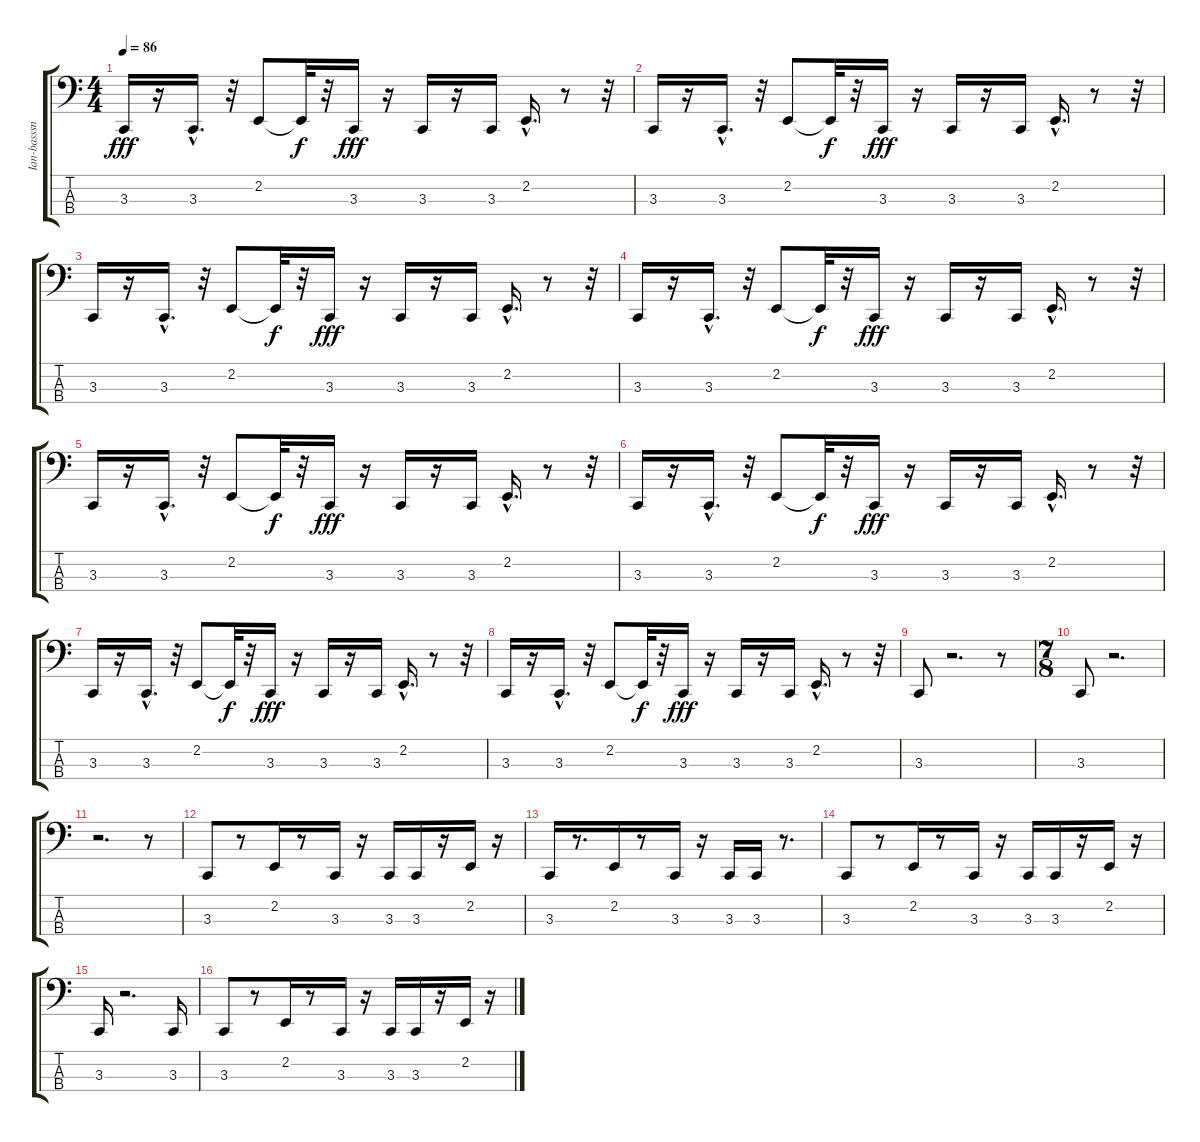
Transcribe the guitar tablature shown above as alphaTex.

\track ("Ian-basssnares" "Ian-basssn") {instrument acousticgrandpiano}
\staff {score tabs}
\tuning (G2 D2 A1 E1) {hide}
\ts (4 4)
\tempo 86
\clef f4
\ks c
3.3.16{dy fff} r.16 3.3{hac}.16{d} r.32 2.2.8 2.2{t}.32{dy f} r.32 3.3.16{dy fff} r.16 3.3.16 r.16 3.3.16 2.2{hac}.16{d} r.8 r.32 |
3.3.16 r.16 3.3{hac}.16{d} r.32 2.2.8 2.2{t}.32{dy f} r.32 3.3.16{dy fff} r.16 3.3.16 r.16 3.3.16 2.2{hac}.16{d} r.8 r.32 |
3.3.16 r.16 3.3{hac}.16{d} r.32 2.2.8 2.2{t}.32{dy f} r.32 3.3.16{dy fff} r.16 3.3.16 r.16 3.3.16 2.2{hac}.16{d} r.8 r.32 |
3.3.16 r.16 3.3{hac}.16{d} r.32 2.2.8 2.2{t}.32{dy f} r.32 3.3.16{dy fff} r.16 3.3.16 r.16 3.3.16 2.2{hac}.16{d} r.8 r.32 |
3.3.16 r.16 3.3{hac}.16{d} r.32 2.2.8 2.2{t}.32{dy f} r.32 3.3.16{dy fff} r.16 3.3.16 r.16 3.3.16 2.2{hac}.16{d} r.8 r.32 |
3.3.16 r.16 3.3{hac}.16{d} r.32 2.2.8 2.2{t}.32{dy f} r.32 3.3.16{dy fff} r.16 3.3.16 r.16 3.3.16 2.2{hac}.16{d} r.8 r.32 |
3.3.16 r.16 3.3{hac}.16{d} r.32 2.2.8 2.2{t}.32{dy f} r.32 3.3.16{dy fff} r.16 3.3.16 r.16 3.3.16 2.2{hac}.16{d} r.8 r.32 |
3.3.16 r.16 3.3{hac}.16{d} r.32 2.2.8 2.2{t}.32{dy f} r.32 3.3.16{dy fff} r.16 3.3.16 r.16 3.3.16 2.2{hac}.16{d} r.8 r.32 |
3.3.8 r.2{d} r.8 |
\ts (7 8)
3.3.8 r.2{d} |
r.2{d} r.8 |
3.3.8 r.8 2.2.16 r.8 3.3.16 r.16 3.3.16 3.3.16 r.16 2.2.16 r.16 |
3.3.16 r.8{d} 2.2.16 r.8 3.3.16 r.16 3.3.16 3.3.16 r.8{d} |
3.3.8 r.8 2.2.16 r.8 3.3.16 r.16 3.3.16 3.3.16 r.16 2.2.16 r.16 |
3.3.16 r.2{d} 3.3.16 |
3.3.8 r.8 2.2.16 r.8 3.3.16 r.16 3.3.16 3.3.16 r.16 2.2.16 r.16
